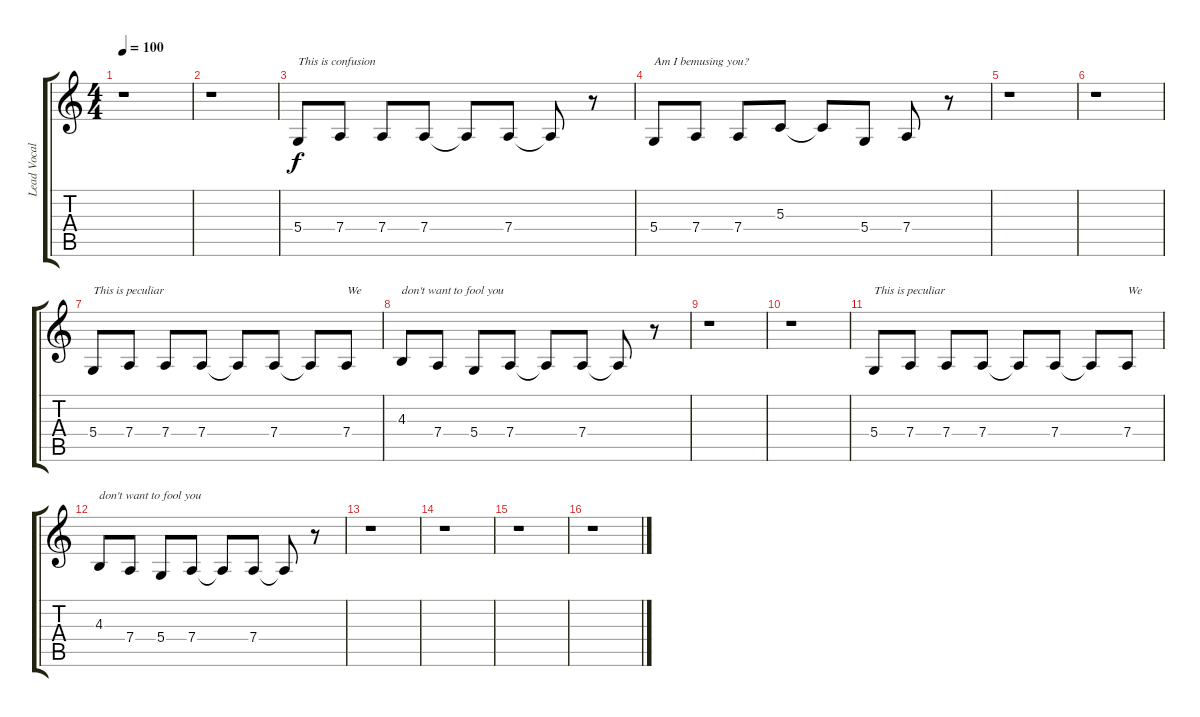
\track ("Lead Vocals" "Lead Vocal") {instrument tenorsax}
\staff {score tabs}
\tuning (E4 B3 G3 D3 A2 E2) {hide}
\ts (4 4)
\tempo 100
\clef g2
\ks c
r.1{dy f} |
r.1 |
5.4.8{txt "This is confusion"} 7.4.8 7.4.8 7.4.8 7.4{t}.8 7.4.8 7.4{t}.8 r.8 |
5.4.8{txt "Am I bemusing you?"} 7.4.8 7.4.8 5.3.8 5.3{t}.8 5.4.8 7.4.8 r.8 |
r.1 |
r.1 |
5.4.8{txt "This is peculiar"} 7.4.8 7.4.8 7.4.8 7.4{t}.8 7.4.8 7.4{t}.8 7.4.8{txt "We"} |
4.3.8{txt "don't want to fool you"} 7.4.8 5.4.8 7.4.8 7.4{t}.8 7.4.8 7.4{t}.8 r.8 |
r.1 |
r.1 |
5.4.8{txt "This is peculiar"} 7.4.8 7.4.8 7.4.8 7.4{t}.8 7.4.8 7.4{t}.8 7.4.8{txt "We"} |
4.3.8{txt "don't want to fool you"} 7.4.8 5.4.8 7.4.8 7.4{t}.8 7.4.8 7.4{t}.8 r.8 |
r.1 |
r.1 |
r.1 |
r.1
